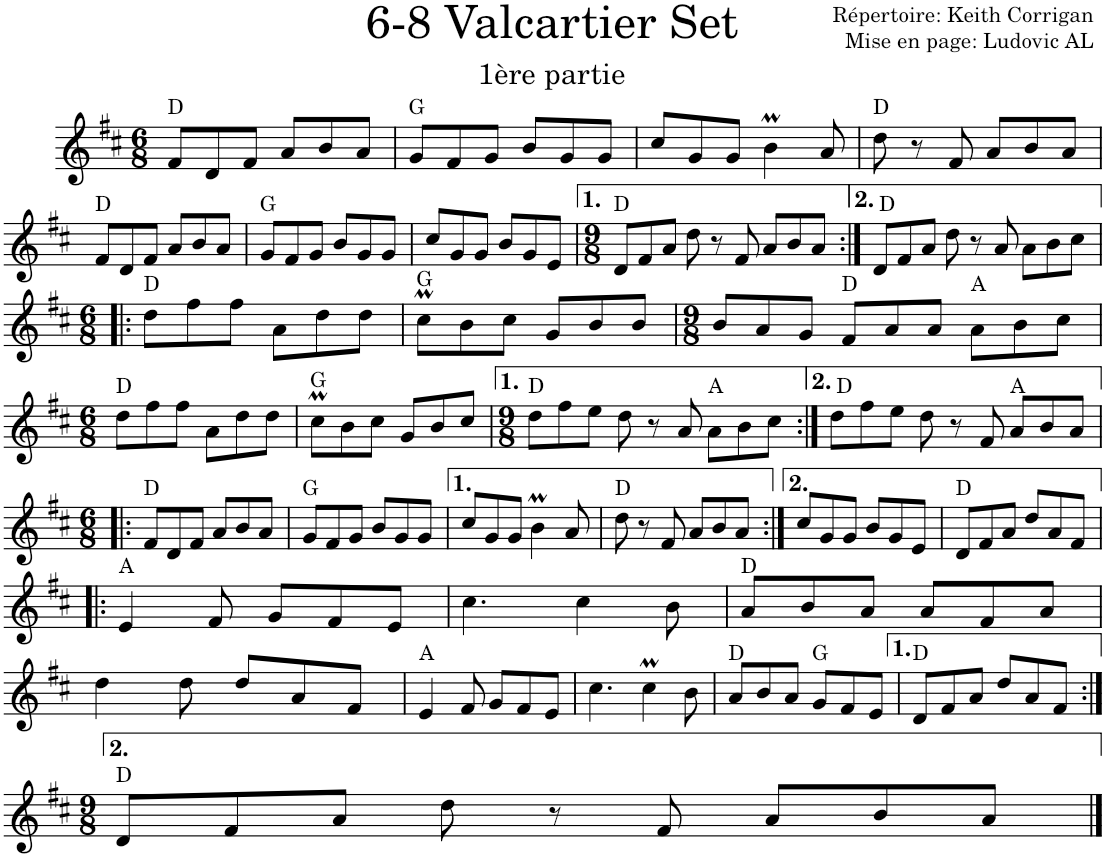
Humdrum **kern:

**kern	**harte
*part1	*part1
*staff1	*
*I"Voice	*
*I'V	*
*clefG2	*
*k[f#c#]	*
*M6/8	*
=1	=1
8f#/L	D:maj
8d/	.
8f#/J	.
8a/L	.
8b/	.
8a/J	.
=2	=2
8g/L	G:maj
8f#/	.
8g/J	.
8b/L	.
8g/	.
8g/J	.
=3	=3
8cc#/L	.
8g/	.
8g/J	.
4bM\	.
8a/	.
=4	=4
8dd\	D:maj
8r	.
8f#/	.
8a/L	.
8b/	.
8a/J	.
!!LO:LB:g=z
=5	=5
8f#/L	D:maj
8d/	.
8f#/J	.
8a/L	.
8b/	.
8a/J	.
=6	=6
8g/L	G:maj
8f#/	.
8g/J	.
8b/L	.
8g/	.
8g/J	.
=7	=7
8cc#/L	.
8g/	.
8g/J	.
8b/L	.
8g/	.
8e/J	.
=8	=8
*M9/8	*
8d/L	D:maj
8f#/	.
8a/J	.
8dd\	.
8r	.
8f#/	.
8a/L	.
8b/	.
8a/J	.
=9:|!	=9:|!
8d/L	D:maj
8f#/	.
8a/J	.
8dd\	.
8r	.
8a/	.
8a\L	.
8b\	.
8cc#\J	.
!!LO:LB:g=z
=10!|:	=10!|:
*M6/8	*
8dd\L	D:maj
8ff#\	.
8ff#\J	.
8a\L	.
8dd\	.
8dd\J	.
=11	=11
8cc#m\L	G:maj
8b\	.
8cc#\J	.
8g/L	.
8b/	.
8b/J	.
=12	=12
*M9/8	*
8b/L	.
8a/	.
8g/J	.
8f#/L	D:maj
8a/	.
8a/J	.
8a\L	A:maj
8b\	.
8cc#\J	.
!!LO:LB:g=z
=13	=13
*M6/8	*
8dd\L	D:maj
8ff#\	.
8ff#\J	.
8a\L	.
8dd\	.
8dd\J	.
=14	=14
8cc#m\L	G:maj
8b\	.
8cc#\J	.
8g/L	.
8b/	.
8cc#/J	.
=15	=15
*M9/8	*
8dd\L	D:maj
8ff#\	.
8ee\J	.
8dd\	.
8r	.
8a/	.
8a\L	A:maj
8b\	.
8cc#\J	.
=16:|!	=16:|!
8dd\L	D:maj
8ff#\	.
8ee\J	.
8dd\	.
8r	.
8f#/	.
8a/L	A:maj
8b/	.
8a/J	.
!!LO:LB:g=z
=17!|:	=17!|:
*M6/8	*
8f#/L	D:maj
8d/	.
8f#/J	.
8a/L	.
8b/	.
8a/J	.
=18	=18
8g/L	G:maj
8f#/	.
8g/J	.
8b/L	.
8g/	.
8g/J	.
=19	=19
8cc#/L	.
8g/	.
8g/J	.
4bM\	.
8a/	.
=20	=20
8dd\	D:maj
8r	.
8f#/	.
8a/L	.
8b/	.
8a/J	.
=21:|!	=21:|!
8cc#/L	.
8g/	.
8g/J	.
8b/L	.
8g/	.
8e/J	.
=22	=22
8d/L	D:maj
8f#/	.
8a/J	.
8dd/L	.
8a/	.
8f#/J	.
!!LO:LB:g=z
=23!|:	=23!|:
4e/	A:maj
8f#/	.
8g/L	.
8f#/	.
8e/J	.
=24	=24
4.cc#\	.
4cc#\	.
8b\	.
=25	=25
8a/L	D:maj
8b/	.
8a/J	.
8a/L	.
8f#/	.
8a/J	.
!!LO:LB:g=z
=26	=26
4dd\	.
8dd\	.
8dd/L	.
8a/	.
8f#/J	.
=27	=27
4e/	A:maj
8f#/	.
8g/L	.
8f#/	.
8e/J	.
=28	=28
4.cc#\	.
4cc#m\	.
8b\	.
=29	=29
8a/L	D:maj
8b/	.
8a/J	.
8g/L	G:maj
8f#/	.
8e/J	.
=30	=30
8d/L	D:maj
8f#/	.
8a/J	.
8dd/L	.
8a/	.
8f#/J	.
!!LO:LB:g=z
=31:|!	=31:|!
*M9/8	*
8d/L	D:maj
8f#/	.
8a/J	.
8dd\	.
8r	.
8f#/	.
8a/L	.
8b/	.
8a/J	.
==	==
*-	*-
